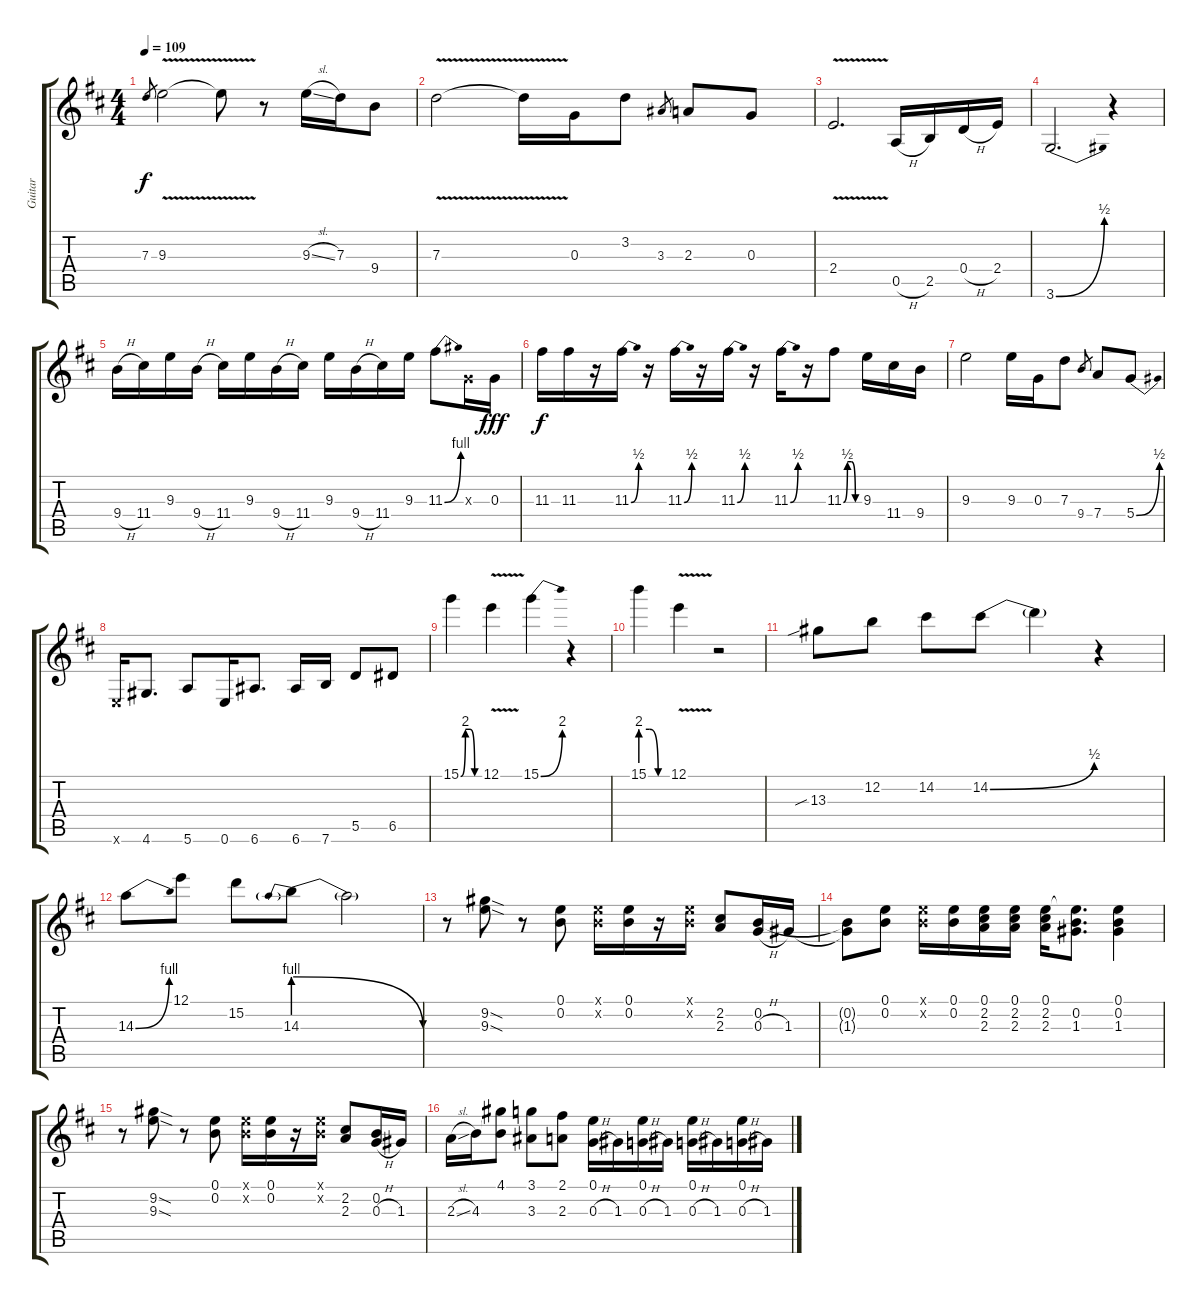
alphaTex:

\track ("Guitar" "Guitar") {instrument overdrivenguitar}
\staff {score tabs}
\tuning (E4 B3 G3 D3 A2 E2) {hide}
\ts (4 4)
\tempo 109
\clef g2
\ks d
7.3.8{gr dy f} 9.3{v}.2 9.3{t}.8 r.8 9.3{sl}.16 7.3.16 9.4.8 |
7.3{v}.2 7.3{t}.16 0.3.16 3.2.8 3.3.8{gr} 2.3.8 0.3.8 |
2.4{v}.2{d} 0.5{h}.16 2.5.16 0.4{h}.16 2.4.16 |
3.6{be (bend 0 0 60 2)}.2{d} r.4 |
9.4{h}.16 11.4.16 9.3.16 9.4{h}.16 11.4.16 9.3.16 9.4{h}.16 11.4.16 9.3.16 9.4{h}.16 11.4.16 9.3.16 11.3{be (bend 0 0 60 4)}.8 0.3{x}.16 0.3.16{dy fff} |
11.3.16{dy f} 11.3.16 r.16 11.3{be (bend 0 0 60 2)}.16 r.16 11.3{be (bend 0 0 60 2)}.16 r.16 11.3{be (bend 0 0 60 2)}.16 r.16 11.3{be (bend 0 0 60 2)}.16 r.16 11.3{be (custom 0 0 15 2 30 2 45 0 60 0)}.8 9.3.16 11.4.16 9.4.16 |
9.3.2 9.3.16 0.3.16 7.3.8 9.4.8{gr} 7.4.8 5.4{be (bend 0 0 60 2)}.8 |
0.6{x}.16 4.6.8{d} 5.6.8 0.6.16 6.6.8{d} 6.6.16 7.6.16 5.5.8 6.5.8 |
15.1{be (custom 0 0 15 8 30 8 45 0 60 0)}.4 12.1{v}.4 15.1{be (bend 0 0 60 8)}.4 r.4 |
15.1{be (custom 0 8 20 8 40 0 60 0)}.4 12.1{v}.4 r.2 |
13.3{sib}.8 12.2.8 14.2.8 14.2{be (bend 0 0 60 2)}.8 14.2{t}.4 r.4 |
14.3{be (bend 0 0 60 4)}.8 12.1.8 15.2.8 14.3{be (prebendrelease 0 4 60 0)}.8 14.3{t}.2 |
r.8 (9.2{sod} 9.3{sod}).8 r.8 (0.1 0.2).8 (0.1{x} 0.2{x}).16 (0.1 0.2).16 r.16 (0.1{x} 0.2{x}).16 (2.2 2.3).8 (0.2 0.3{h}).16 1.3.16 |
(0.2{t} 1.3{t}).8 (0.1 0.2).8 (0.1{x} 0.2{x}).16 (0.1 0.2).16 (0.1 2.2 2.3).16 (0.1 2.2 2.3).16 (0.1 2.2 2.3).16 (0.1{t} 0.2 1.3).8{d} (0.1 0.2 1.3).4 |
r.8{volume 0} (9.2{sod} 9.3{sod}).8 r.8 (0.1 0.2).8 (0.1{x} 0.2{x}).16 (0.1 0.2).16 r.16 (0.1{x} 0.2{x}).16 (2.2 2.3).8 (0.2 0.3{h}).16 1.3.16 |
2.3{sl}.16 4.3.16 (4.1 4.3{t}).8 (3.1 3.3).8 (2.1 2.3).8 (0.1 0.3{h}).16 1.3.16 (0.1 0.3{h}).16 1.3.16 (0.1 0.3{h}).16 1.3.16 (0.1 0.3{h}).16 1.3.16
